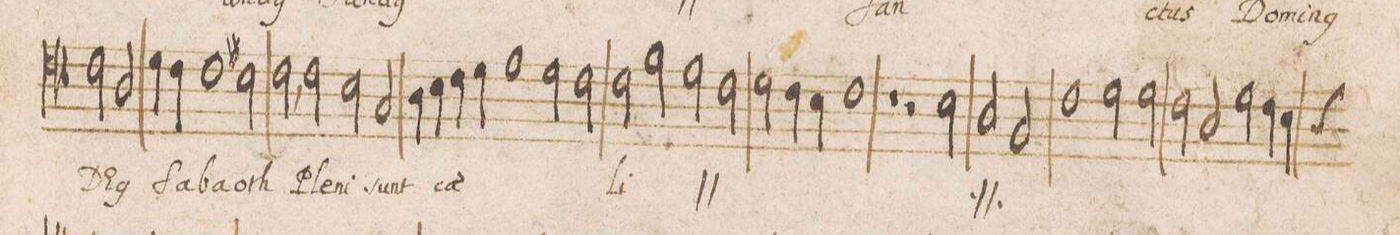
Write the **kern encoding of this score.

**kern	**text
*I"ALTVS	*
*clefC4	*
*k[b-]	*
*met(C|)	*
*M2/1	*
=14-	=14-
2c\	DE-
2A/	-(us)
4d\	Sa-
4c\	.
1c\	-ba-
=15-	=15-
2Bn\	.
2c,<\	-oth
2c\	Ple-
=16-	=16-
2B-y\	-ni
2G/	sunt
4A\	cae-
4B-\	.
4c\	.
4d\	.
=17-	=17-
1e	.
2d\	.
2c\	.
=18-	=18-
2c\	li
*	*ij
2f\	Ple-
2e\	-ni
2c\	sunt
=19-	=19-
2d\	cae-
4c\	.
4B-\	.
1c	-li
=20-	=20-
1r	.
2r	.
2B-\	Ple-
=21-	=21-
2A/	-ni
2F/	sunt
1c	cae-
=22-	=22-
2d\	-li
2d\	Ple-
2c\	-ni
2A/	sunt
=23-	=23-
2d\	cae-
4c\	.
4B-\	.
*-	*-
